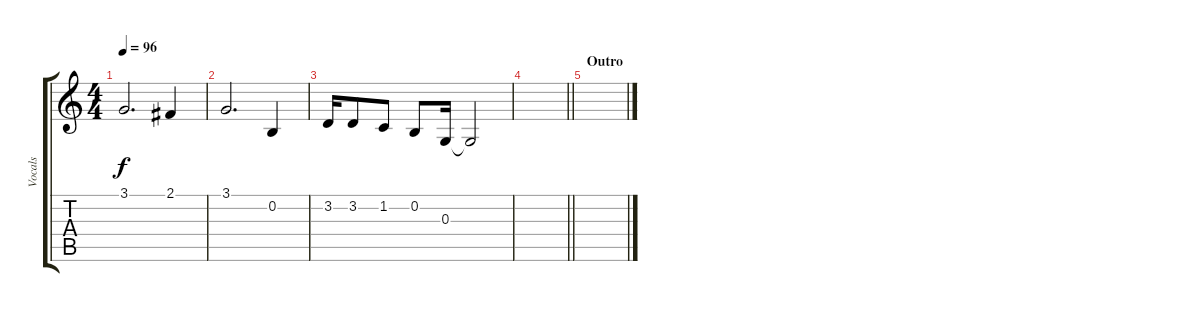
\track ("Vocals" "Vocals") {instrument clarinet}
\staff {score tabs}
\tuning (E4 B3 G3 D3 A2 E2) {hide}
\ts (4 4)
\tempo 96
\clef g2
\ks c
3.1.2{d dy f} 2.1.4 |
3.1.2{d} 0.2.4 |
3.2.16 3.2.8 1.2.8 0.2.8 0.3.16 0.3{t}.2 |
\barLineRight lightlight
|
\section ("" "Outro")
